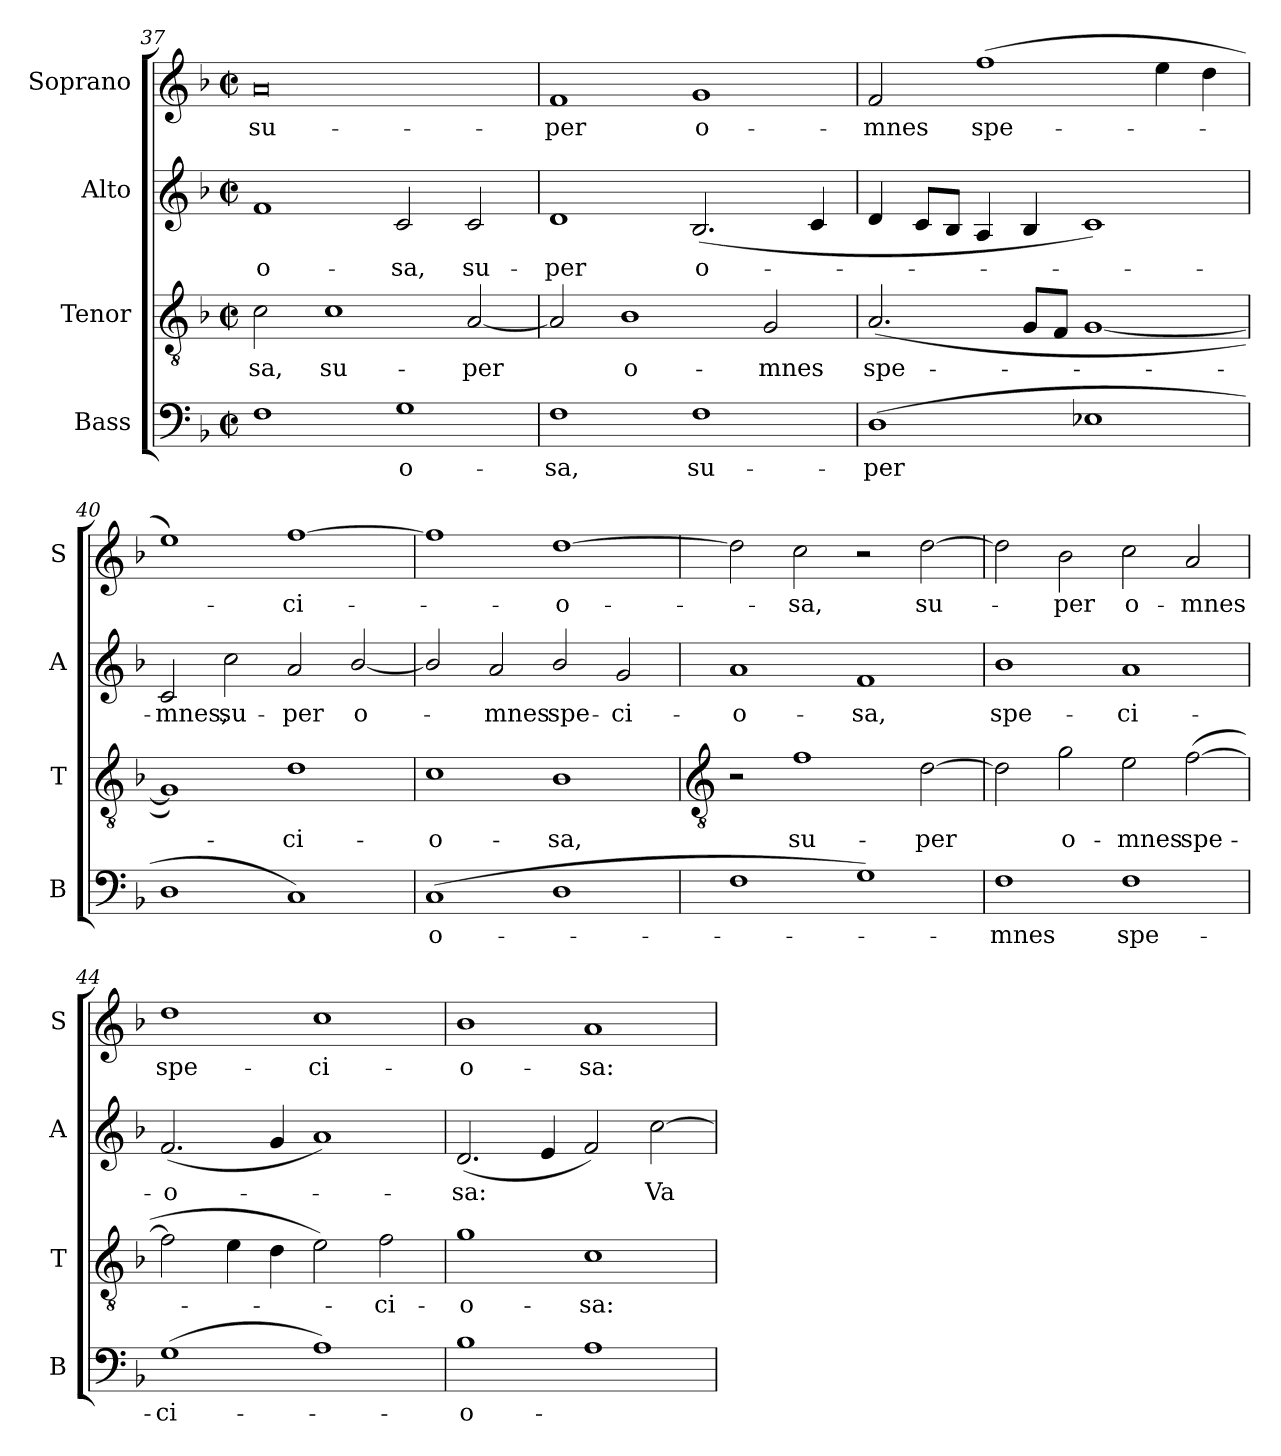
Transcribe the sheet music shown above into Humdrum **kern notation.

**kern	**text	**kern	**text	**kern	**text	**kern	**text
*part4	*part4	*part3	*part3	*part2	*part2	*part1	*part1
*staff4	*staff4	*staff3	*staff3	*staff2	*staff2	*staff1	*staff1
*I"Bass	*	*I"Tenor	*	*I"Alto	*	*I"Soprano	*
*I'B	*	*I'T	*	*I'A	*	*I'S	*
!!LO:LB:g=z
*clefF4	*	*clefGv2	*	*clefG2	*	*clefG2	*
*k[b-]	*	*k[b-]	*	*k[b-]	*	*k[b-]	*
*F:	*	*F:	*	*F:	*	*F:	*
*M4/2	*	*M4/2	*	*M4/2	*	*M4/2	*
*met(c|)	*	*met(c|)	*	*met(c|)	*	*met(c|)	*
=37	=37	=37	=37	=37	=37	=37	=37
!	!	!	!LO:LY:b	!	!LO:LY:b	!	!LO:LY:b
1F	.	2c	-sa,	1f	-o-	0a	su-
!	!	!	!LO:LY:b	!	!	!	!
.	.	1c	su-	.	.	.	.
!	!LO:LY:b	!	!	!	!LO:LY:b	!	!
1G	o-	.	.	2c	-sa,	.	.
!	!	!	!LO:LY:b	!	!LO:LY:b	!	!
.	.	[2A	-per	2c	su-	.	.
!!LO:LB:g=z
=38	=38	=38	=38	=38	=38	=38	=38
!	!LO:LY:b	!	!	!	!LO:LY:b	!	!LO:LY:b
1F	-sa,	2A]	.	1d	-per	1f	-per
!	!	!	!LO:LY:b	!	!	!	!
.	.	1B-	o-	.	.	.	.
!	!LO:LY:b	!	!	!	!LO:LY:b	!	!LO:LY:b
1F	su-	.	.	(<2.B-	o-	1g	o-
!	!	!	!LO:LY:b	!	!	!	!
.	.	2G	-mnes	.	.	.	.
.	.	.	.	4c	.	.	.
=39	=39	=39	=39	=39	=39	=39	=39
!	!LO:LY:b	!	!LO:LY:b	!	!	!	!LO:LY:b
(>1D	-per	(<2.A	spe-	4d	.	2f	-mnes
.	.	.	.	8cL	.	.	.
.	.	.	.	8B-J	.	.	.
!	!	!	!	!	!	!	!LO:LY:b
.	.	.	.	4A	.	(>1ff	spe-
.	.	8GL	.	4B-	.	.	.
.	.	8FJ	.	.	.	.	.
1E-X	.	[1G	.	1c)	.	.	.
.	.	.	.	.	.	4ee	.
.	.	.	.	.	.	4dd	.
=40	=40	=40	=40	=40	=40	=40	=40
!	!	!	!	!	!LO:LY:b	!	!
1D	.	1G])	.	2c	mnes,	1ee)	.
!	!	!	!	!	!LO:LY:b	!	!
.	.	.	.	2cc	su-	.	.
!	!	!	!LO:LY:b	!	!LO:LY:b	!	!LO:LY:b
1C\)	.	1d	ci-	2a	-per	[1ff	ci-
!	!	!	!	!	!LO:LY:b	!	!
.	.	.	.	[2b-/	o-	.	.
=41	=41	=41	=41	=41	=41	=41	=41
!	!LO:LY:b	!	!LO:LY:b	!	!	!	!
(>1C\	o-	1c	-o-	2b-/]	.	1ff]	.
!	!	!	!	!	!LO:LY:b	!	!
.	.	.	.	2a	mnes	.	.
!	!	!	!LO:LY:b	!	!LO:LY:b	!	!LO:LY:b
1D	.	1B-	-sa,	2b-/	spe-	[1dd	o-
!	!	!	!	!	!LO:LY:b	!	!
.	.	.	.	2g	-ci-	.	.
!!LO:LB:g=z
=42	=42	=42	=42	=42	=42	=42	=42
*	*	*clefGv2	*	*	*	*	*
!	!	!	!	!	!LO:LY:b	!	!
1F	.	2r	.	1a	-o-	2dd]	.
!	!	!	!LO:LY:b	!	!	!	!LO:LY:b
.	.	1f	su-	.	.	2cc	sa,
!	!	!	!	!	!LO:LY:b	!	!
1G)	.	.	.	1f	-sa,	2r	.
!	!	!	!LO:LY:b	!	!	!	!LO:LY:b
.	.	[2d	-per	.	.	[2dd	su-
!!LO:LB:g=z
=43	=43	=43	=43	=43	=43	=43	=43
!	!LO:LY:b	!	!	!	!LO:LY:b	!	!
1F	mnes	2d]	.	1b-	spe-	2dd]	.
!	!	!	!LO:LY:b	!	!	!	!LO:LY:b
.	.	2g	o-	.	.	2b-	per
!	!LO:LY:b	!	!LO:LY:b	!	!LO:LY:b	!	!LO:LY:b
1F	spe-	2e	-mnes	1a	-ci-	2cc	o-
!	!	!	!LO:LY:b	!	!	!	!LO:LY:b
.	.	(>[2f	spe-	.	.	2a	-mnes
=44	=44	=44	=44	=44	=44	=44	=44
!	!LO:LY:b	!	!	!	!LO:LY:b	!	!LO:LY:b
(>1G	-ci-	2f]	.	(<2.f	-o-	1dd	spe-
.	.	4e	.	.	.	.	.
.	.	4d	.	4g	.	.	.
!	!	!	!	!	!	!	!LO:LY:b
1A)	.	2e)	.	1a)	.	1cc	-ci-
!	!	!	!LO:LY:b	!	!	!	!
.	.	2f	ci-	.	.	.	.
=45	=45	=45	=45	=45	=45	=45	=45
!	!LO:LY:b	!	!LO:LY:b	!	!LO:LY:b	!	!LO:LY:b
1B-	o-	1g	-o-	(<2.d	sa:	1b-	-o-
.	.	.	.	4e	.	.	.
!	!	!	!LO:LY:b	!	!	!	!LO:LY:b
1A	.	1c	-sa:	2f)	.	1a	-sa:
!	!	!	!	!	!LO:LY:b	!	!
.	.	.	.	[2cc	Va-	.	.
=	=	=	=	=	=	=	=
*-	*-	*-	*-	*-	*-	*-	*-
